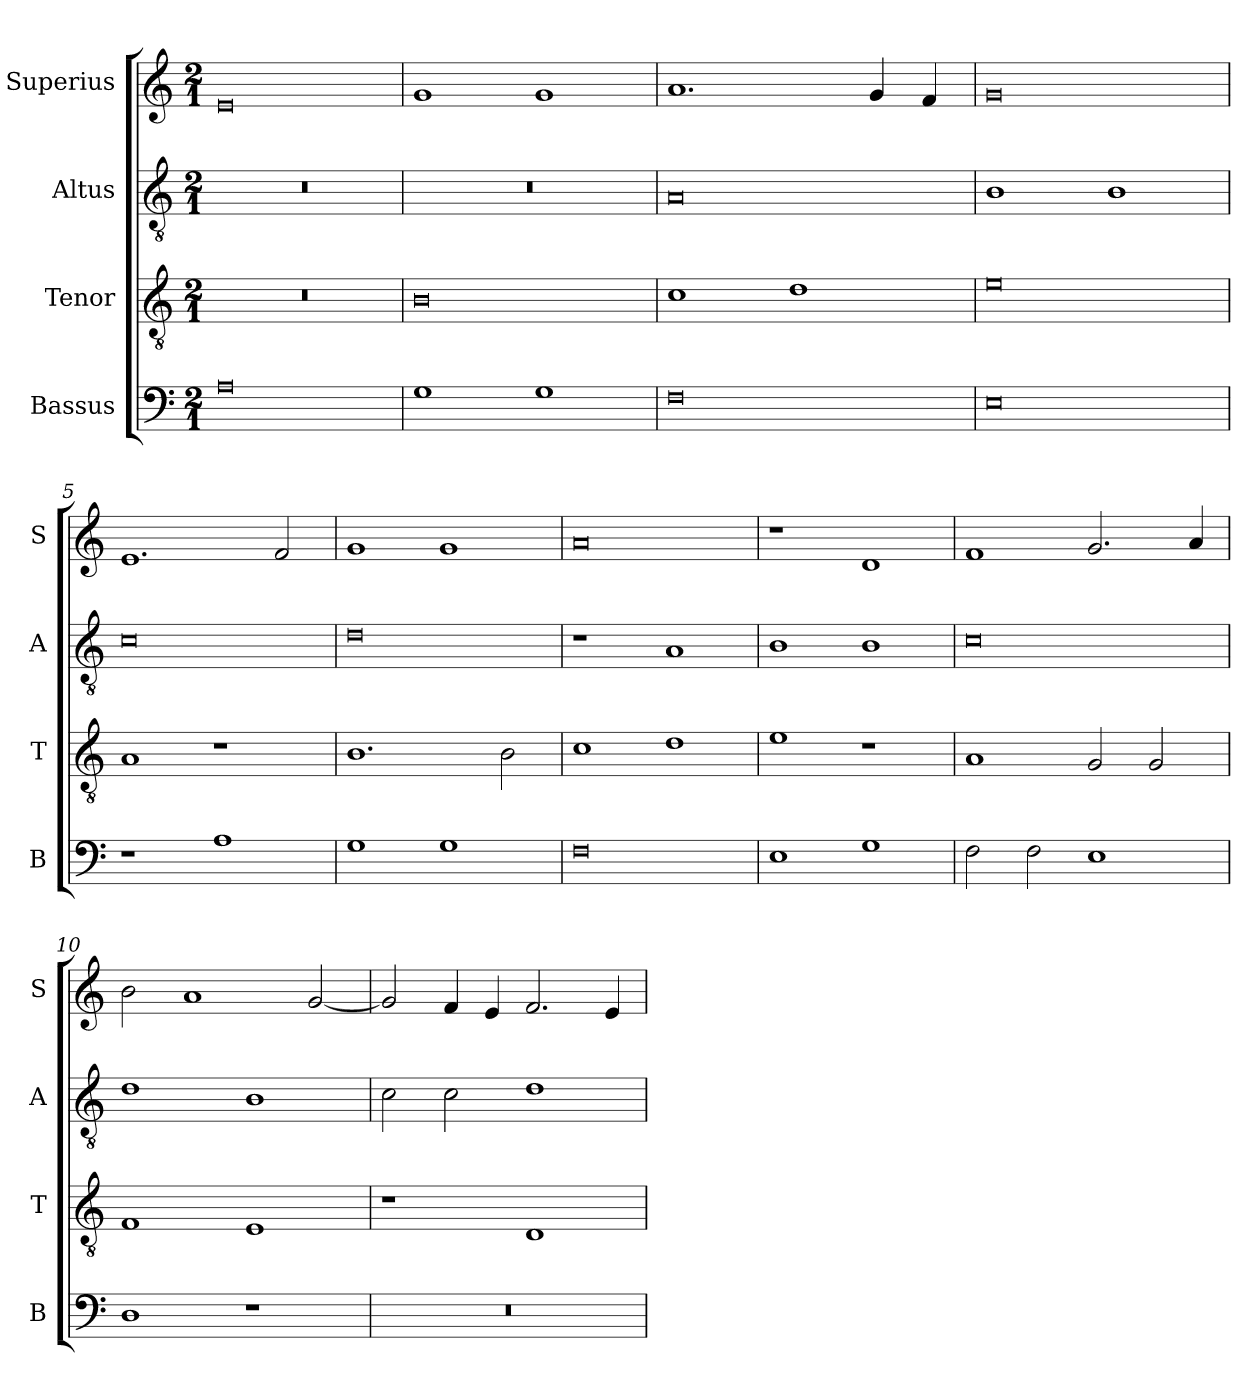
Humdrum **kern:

**kern	**kern	**kern	**kern
*part4	*part3	*part2	*part1
*staff4	*staff3	*staff2	*staff1
*I"Bassus	*I"Tenor	*I"Altus	*I"Superius
*I'B	*I'T	*I'A	*I'S
*clefF4	*clefGv2	*clefGv2	*clefG2
*k[]	*k[]	*k[]	*k[]
*M2/1	*M2/1	*M2/1	*M2/1
=1	=1	=1	=1
0A	0r	0r	0e
=2	=2	=2	=2
1G	0B	0r	1g
1G	.	.	1g
=3	=3	=3	=3
0F	1c	0A	1.a
.	1d	.	.
.	.	.	4g/
.	.	.	4f/
=4	=4	=4	=4
0E	0e	1B	0g
.	.	1B	.
=5	=5	=5	=5
1r	1A	0c	1.e
1A	1r	.	.
.	.	.	2f/
=6	=6	=6	=6
1G	1.B	0d	1g
1G	.	.	1g
.	2B\	.	.
=7	=7	=7	=7
0F	1c	1r	0a
.	1d	1A	.
=8	=8	=8	=8
1E	1e	1B	1r
1G	1r	1B	1d
=9	=9	=9	=9
2F\	1A	0c	1f
2F\	.	.	.
1E	2G/	.	2.g/
.	2G/	.	.
.	.	.	4a/
=10	=10	=10	=10
1D	1F	1d	2b\
.	.	.	1a
1r	1E	1B	.
.	.	.	[2g/
=11	=11	=11	=11
0r	1r	2c\	2g/]
.	.	2c\	4f/
.	.	.	4e/
.	1D	1d	2.f/
.	.	.	4e/
=	=	=	=
*-	*-	*-	*-
